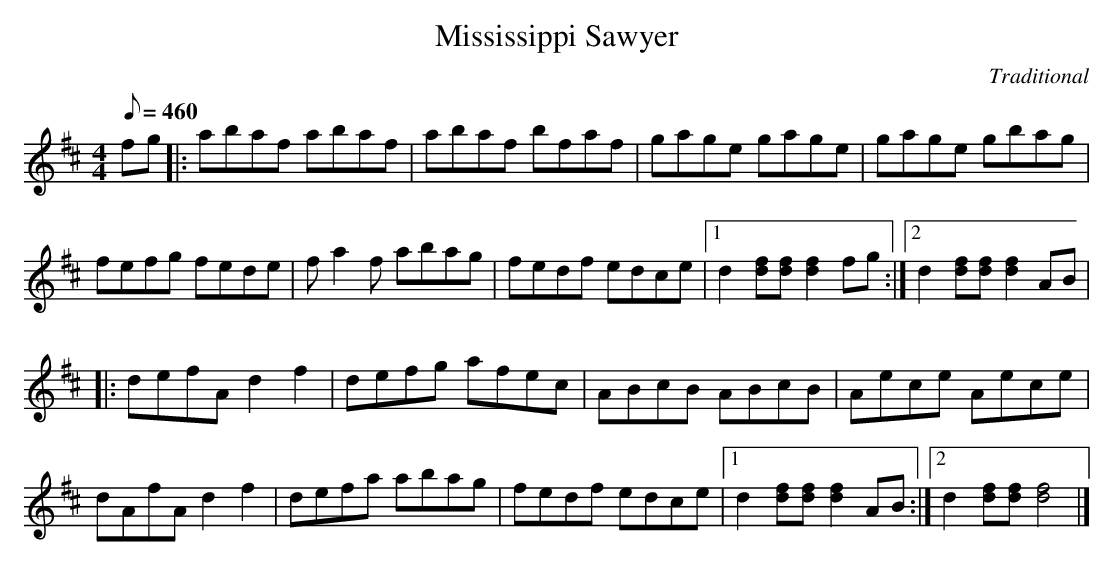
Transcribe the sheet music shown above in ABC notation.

X:1
T:Mississippi Sawyer
C:Traditional
M:4/4
L:1/8
Q:1/8=460
K:D
fg|:abaf abaf|abaf bfaf|gage gage|gage gbag|
fefg fede|fa2f abag|fedf edce|1 d2[fd][fd] [f2d2]fg:|2 d2[fd][fd] [f2d2] AB|
|:defA d2f2|defg afec|ABcB ABcB|Aece Aece|
dAfA d2f2|defa abag|fedf edce|1 d2[fd][fd] [f2d2]AB:|2 d2[fd][fd] [f4d4] |]
